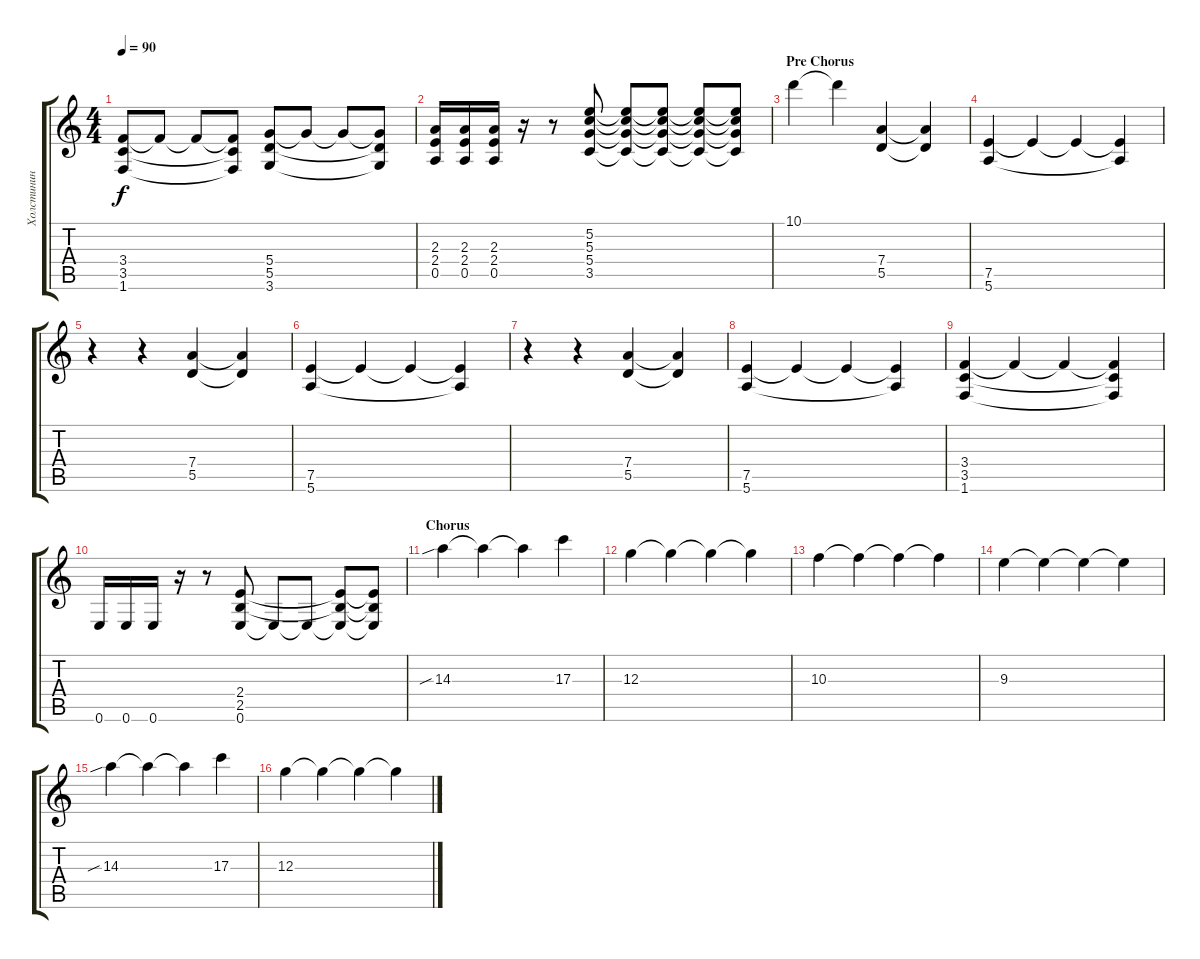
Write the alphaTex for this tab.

\track ("Холстинин (Guitar 2)" "Холстинин ") {instrument distortionguitar}
\staff {score tabs}
\tuning (E4 B3 G3 D3 A2 E2) {hide}
\ts (4 4)
\tempo 90
\clef g2
\ks c
(3.4 3.5 1.6).8{dy f} 3.4{t}.8 3.4{t}.8 (3.4{t} 3.5{t} 1.6{t}).8 (5.4 5.5 3.6).8 5.4{t}.8 5.4{t}.8 (5.4{t} 5.5{t} 3.6{t}).8 |
(2.3 2.4 0.5).16 (2.3 2.4 0.5).16 (2.3 2.4 0.5).16 r.16 r.8 (5.2 5.3 5.4 3.5).8 (5.2{t} 5.3{t} 5.4{t} 3.5{t}).8 (5.2{t} 5.3{t} 5.4{t} 3.5{t}).8 (5.2{t} 5.3{t} 5.4{t} 3.5{t}).8 (5.2{t} 5.3{t} 5.4{t} 3.5{t}).8 |
\section ("" "Pre Chorus")
10.1.4 10.1{t}.4 (7.4 5.5).4 (7.4{t} 5.5{t}).4 |
(7.5 5.6).4 7.5{t}.4 7.5{t}.4 (7.5{t} 5.6{t}).4 |
r.4 r.4 (7.4 5.5).4 (7.4{t} 5.5{t}).4 |
(7.5 5.6).4 7.5{t}.4 7.5{t}.4 (7.5{t} 5.6{t}).4 |
r.4 r.4 (7.4 5.5).4 (7.4{t} 5.5{t}).4 |
(7.5 5.6).4 7.5{t}.4 7.5{t}.4 (7.5{t} 5.6{t}).4 |
(3.4 3.5 1.6).4 3.4{t}.4 3.4{t}.4 (3.4{t} 3.5{t} 1.6{t}).4 |
0.6.16 0.6.16 0.6.16 r.16 r.8 (2.4 2.5 0.6).8 0.6{t}.8 0.6{t}.8 (2.4{t} 2.5{t} 0.6{t}).8 (2.4{t} 2.5{t} 0.6{t}).8 |
\section ("" "Chorus")
14.3{sib}.4 14.3{t}.4 14.3{t}.4 17.3.4 |
12.3.4 12.3{t}.4 12.3{t}.4 12.3{t}.4 |
10.3.4 10.3{t}.4 10.3{t}.4 10.3{t}.4 |
9.3.4 9.3{t}.4 9.3{t}.4 9.3{t}.4 |
14.3{sib}.4 14.3{t}.4 14.3{t}.4 17.3.4 |
12.3.4 12.3{t}.4 12.3{t}.4 12.3{t}.4
